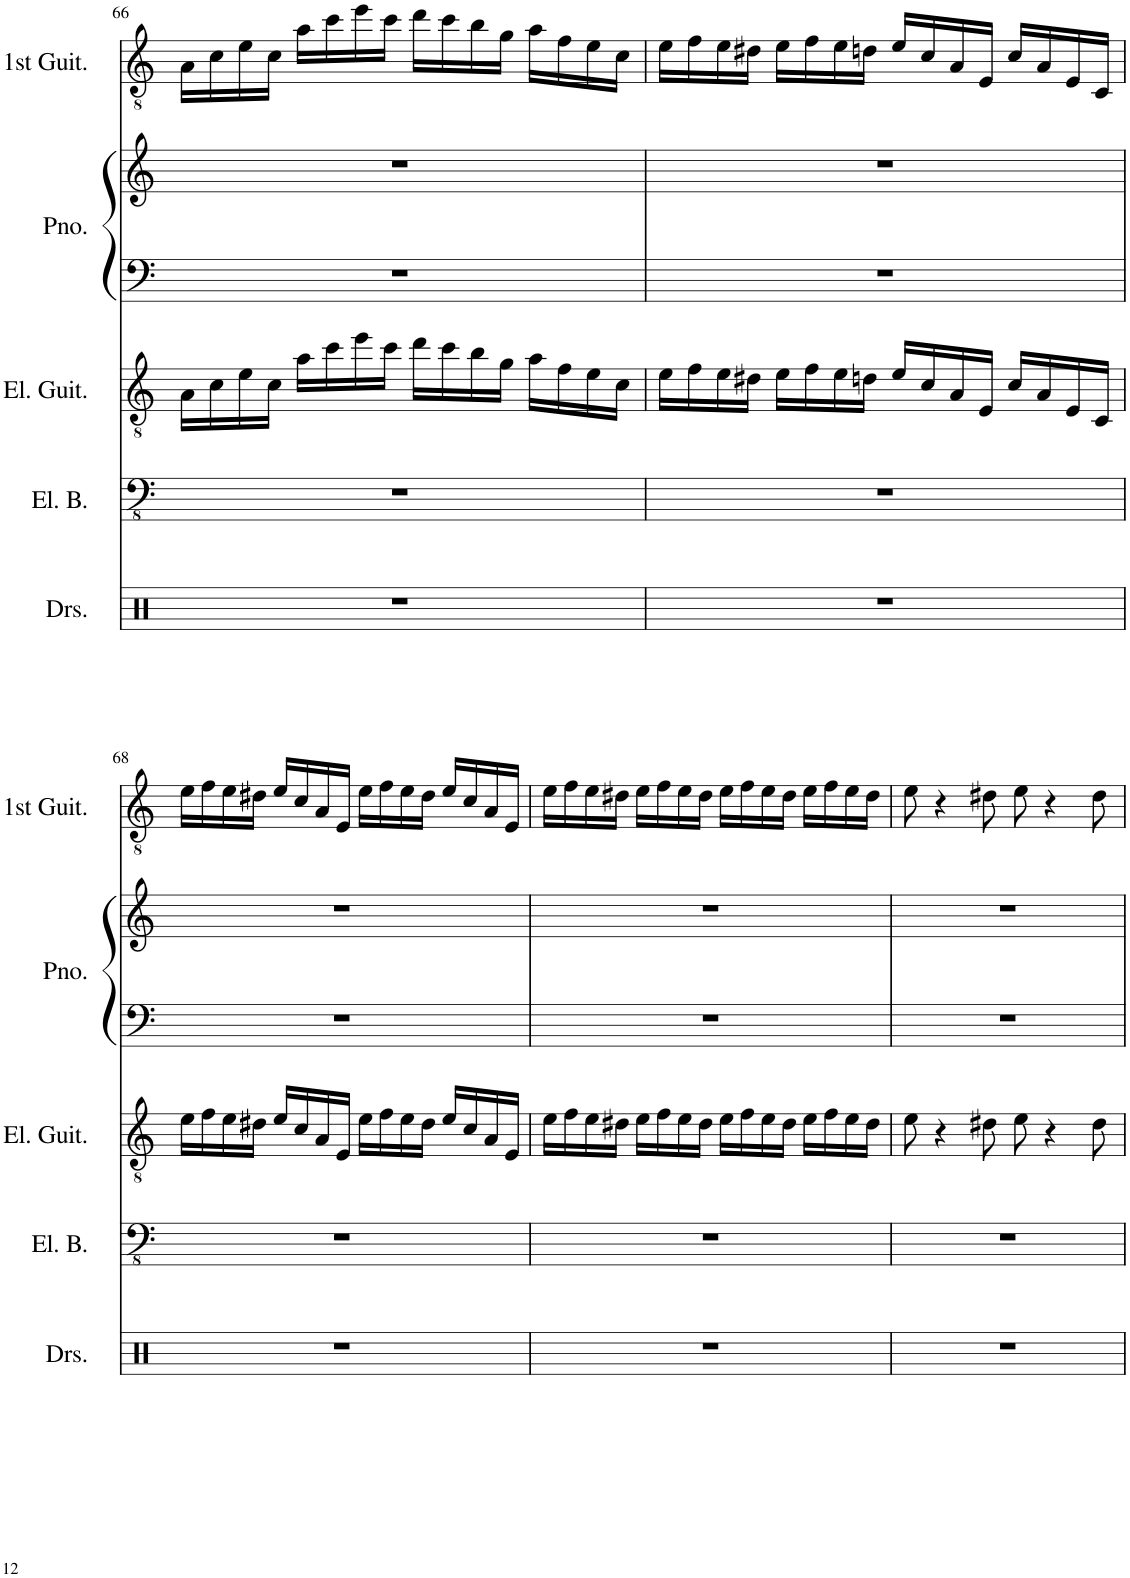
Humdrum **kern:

**kern	**kern	**kern	**kern	**kern	**kern
*part5	*part4	*part3	*part2	*part2	*part1
*staff6	*staff5	*staff4	*staff3	*staff2	*staff1
*I"Drumset	*I"Electric Bass	*I"Electric Guitar	*I"Piano	*	*I"First Guitar
*I'Drs.	*I'El. B.	*I'El. Guit.	*I'Pno.	*	*
!!LO:PB:g=z
*clefX	*clefFv4	*clefGv2	*clefF4	*clefG2	*clefGv2
*k[]	*k[]	*k[]	*k[]	*k[]	*k[]
*M4/4	*M4/4	*M4/4	*M4/4	*M4/4	*M4/4
=66	=66	=66	=66	=66	=66
1r	1r	16A\LL	1r	1r	16A\LL
.	.	16c\	.	.	16c\
.	.	16e\	.	.	16e\
.	.	16c\JJ	.	.	16c\JJ
.	.	16a\LL	.	.	16a\LL
.	.	16cc\	.	.	16cc\
.	.	16ee\	.	.	16ee\
.	.	16cc\JJ	.	.	16cc\JJ
.	.	16dd\LL	.	.	16dd\LL
.	.	16cc\	.	.	16cc\
.	.	16b\	.	.	16b\
.	.	16g\JJ	.	.	16g\JJ
.	.	16a\LL	.	.	16a\LL
.	.	16f\	.	.	16f\
.	.	16e\	.	.	16e\
.	.	16c\JJ	.	.	16c\JJ
=67	=67	=67	=67	=67	=67
1r	1r	16e\LL	1r	1r	16e\LL
.	.	16f\	.	.	16f\
.	.	16e\	.	.	16e\
.	.	16d#X\JJ	.	.	16d#X\JJ
.	.	16e\LL	.	.	16e\LL
.	.	16f\	.	.	16f\
.	.	16e\	.	.	16e\
.	.	16dn\JJ	.	.	16dn\JJ
.	.	16e/LL	.	.	16e/LL
.	.	16c/	.	.	16c/
.	.	16A/	.	.	16A/
.	.	16E/JJ	.	.	16E/JJ
.	.	16c/LL	.	.	16c/LL
.	.	16A/	.	.	16A/
.	.	16E/	.	.	16E/
.	.	16C/JJ	.	.	16C/JJ
!!LO:LB:g=z
=68	=68	=68	=68	=68	=68
1r	1r	16e\LL	1r	1r	16e\LL
.	.	16f\	.	.	16f\
.	.	16e\	.	.	16e\
.	.	16d#X\JJ	.	.	16d#X\JJ
.	.	16e/LL	.	.	16e/LL
.	.	16c/	.	.	16c/
.	.	16A/	.	.	16A/
.	.	16E/JJ	.	.	16E/JJ
.	.	16e\LL	.	.	16e\LL
.	.	16f\	.	.	16f\
.	.	16e\	.	.	16e\
.	.	16d#\JJ	.	.	16d#\JJ
.	.	16e/LL	.	.	16e/LL
.	.	16c/	.	.	16c/
.	.	16A/	.	.	16A/
.	.	16E/JJ	.	.	16E/JJ
=69	=69	=69	=69	=69	=69
1r	1r	16e\LL	1r	1r	16e\LL
.	.	16f\	.	.	16f\
.	.	16e\	.	.	16e\
.	.	16d#X\JJ	.	.	16d#X\JJ
.	.	16e\LL	.	.	16e\LL
.	.	16f\	.	.	16f\
.	.	16e\	.	.	16e\
.	.	16d#\JJ	.	.	16d#\JJ
.	.	16e\LL	.	.	16e\LL
.	.	16f\	.	.	16f\
.	.	16e\	.	.	16e\
.	.	16d#\JJ	.	.	16d#\JJ
.	.	16e\LL	.	.	16e\LL
.	.	16f\	.	.	16f\
.	.	16e\	.	.	16e\
.	.	16d#\JJ	.	.	16d#\JJ
=70	=70	=70	=70	=70	=70
1r	1r	8e\	1r	1r	8e\
.	.	4r	.	.	4r
.	.	8d#X\	.	.	8d#X\
.	.	8e\	.	.	8e\
.	.	4r	.	.	4r
.	.	8d#\	.	.	8d#\
=	=	=	=	=	=
*-	*-	*-	*-	*-	*-
